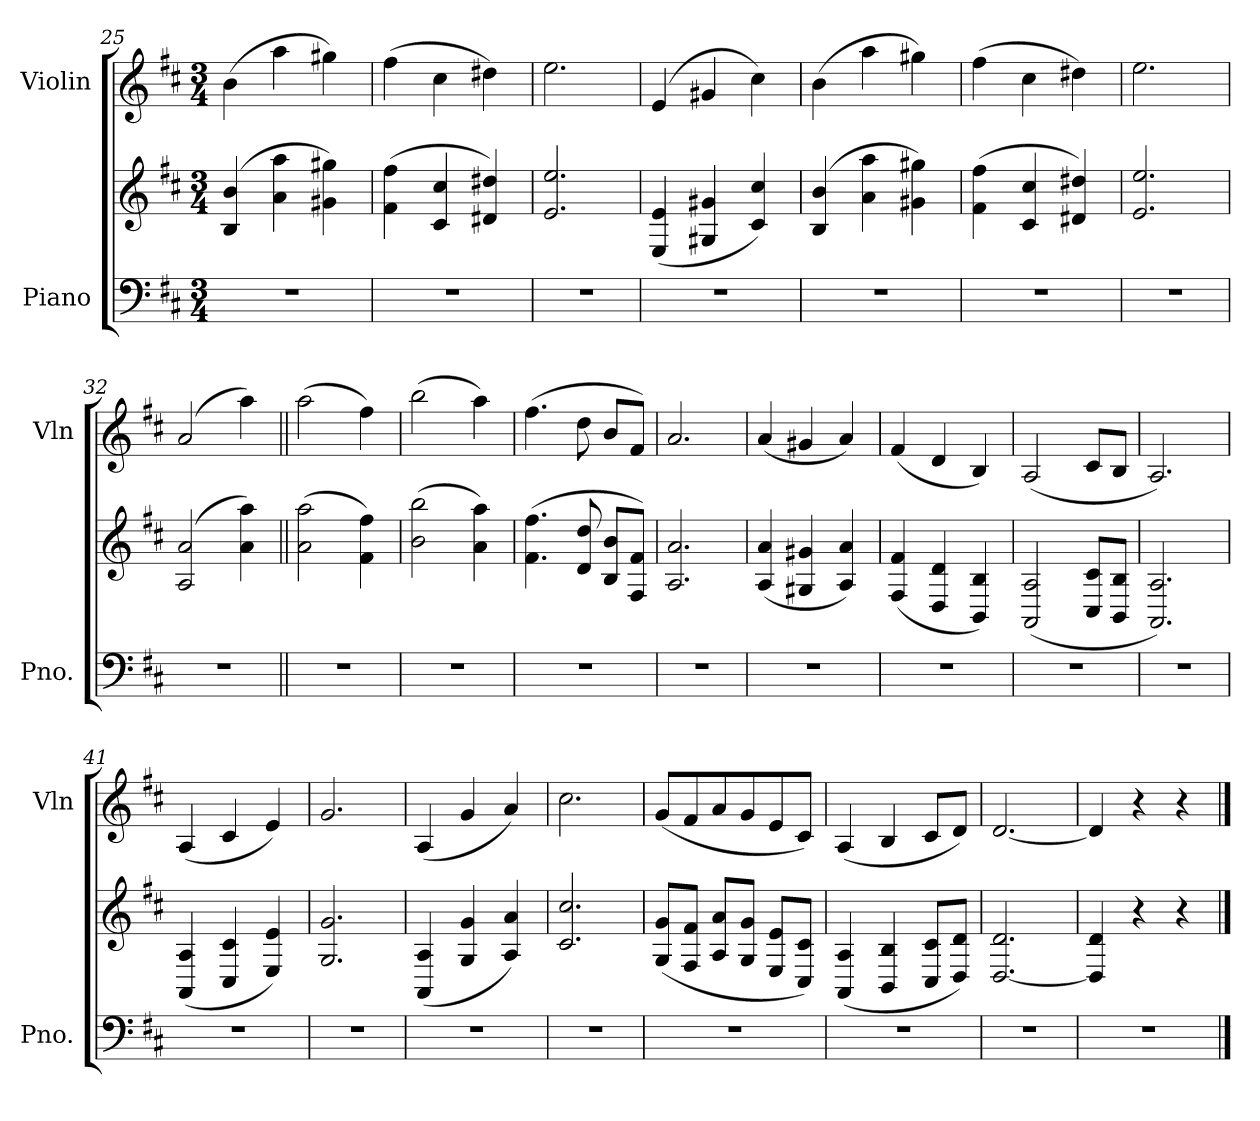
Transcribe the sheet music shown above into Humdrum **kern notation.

**kern	**kern	**kern
*part2	*part2	*part1
*staff3	*staff2	*staff1
*I"Piano	*	*I"Violin
*I'Pno.	*	*I'Vln
*clefF4	*clefG2	*clefG2
*k[f#c#]	*k[f#c#]	*k[f#c#]
*M3/4	*M3/4	*M3/4
=25	=25	=25
2.r	(>4B/ 4b/	(>4b\
.	4a\ 4aa\	4aa\
.	4g#X\ 4gg#X\)	4gg#X\)
=26	=26	=26
2.r	(>4f#\ 4ff#\	(>4ff#\
.	4c#/ 4cc#/	4cc#\
.	4d#X/ 4dd#X/)	4dd#X\)
=27	=27	=27
2.r	2.e/ 2.ee/	2.ee\
=28	=28	=28
2.r	(<4E/ 4e/	(>4e/
.	4G#X/ 4g#X/	4g#X/
.	4c#/ 4cc#/)	4cc#\)
=29	=29	=29
2.r	(>4B/ 4b/	(>4b\
.	4a\ 4aa\	4aa\
.	4g#X\ 4gg#X\)	4gg#X\)
=30	=30	=30
2.r	(>4f#\ 4ff#\	(>4ff#\
.	4c#/ 4cc#/	4cc#\
.	4d#X/ 4dd#X/)	4dd#X\)
=31	=31	=31
2.r	2.e/ 2.ee/	2.ee\
=32	=32	=32
2.r	(>2A/ 2a/	(>2a/
.	4a\ 4aa\)	4aa\)
!!LO:LB:g=z
=33||	=33||	=33||
2.r	(>2a\ 2aa\	(>2aa\
.	4f#\ 4ff#\)	4ff#\)
=34	=34	=34
2.r	(>2b\ 2bb\	(>2bb\
.	4a\ 4aa\)	4aa\)
=35	=35	=35
2.r	(>4.f#\ 4.ff#\	(>4.ff#\
.	8d/ 8dd/	8dd\
.	8B/ 8b/L	8b/L
.	8F#/ 8f#/J)	8f#/J)
=36	=36	=36
2.r	2.A/ 2.a/	2.a/
=37	=37	=37
2.r	(<4A/ 4a/	(<4a/
.	4G#X/ 4g#X/	4g#X/
.	4A/ 4a/)	4a/)
=38	=38	=38
2.r	(<4F#/ 4f#/	(<4f#/
.	4D/ 4d/	4d/
.	4BB/ 4B/)	4B/)
=39	=39	=39
2.r	(<2AA/ 2A/	(<2A/
.	8C#/ 8c#/L	8c#/L
.	8BB/ 8B/J	8B/J
=40	=40	=40
2.r	2.AA/ 2.A/)	2.A/)
!!LO:LB:g=z
=41	=41	=41
2.r	(<4AA/ 4A/	(<4A/
.	4C#/ 4c#/	4c#/
.	4E/ 4e/)	4e/)
=42	=42	=42
2.r	2.G/ 2.g/	2.g/
=43	=43	=43
2.r	(<4AA/ 4A/	(<4A/
.	4G/ 4g/	4g/
.	4A/ 4a/)	4a/)
=44	=44	=44
2.r	2.c#/ 2.cc#/	2.cc#\
=45	=45	=45
2.r	(<8G/ 8g/L	(<8g/L
.	8F#/ 8f#/J	8f#/
.	8A/ 8a/L	8a/
.	8G/ 8g/J	8g/
.	8E/ 8e/L	8e/
.	8C#/ 8c#/J)	8c#/J)
=46	=46	=46
2.r	(<4AA/ 4A/	(<4A/
.	4BB/ 4B/	4B/
.	8C#/ 8c#/L	8c#/L
.	8D/ 8d/J)	8d/J)
=47	=47	=47
2.r	[2.D/ 2.d/	[2.d/
=48	=48	=48
2.r	4D/] 4d/	4d/]
.	4r	4r
.	4r	4r
==	==	==
*-	*-	*-
